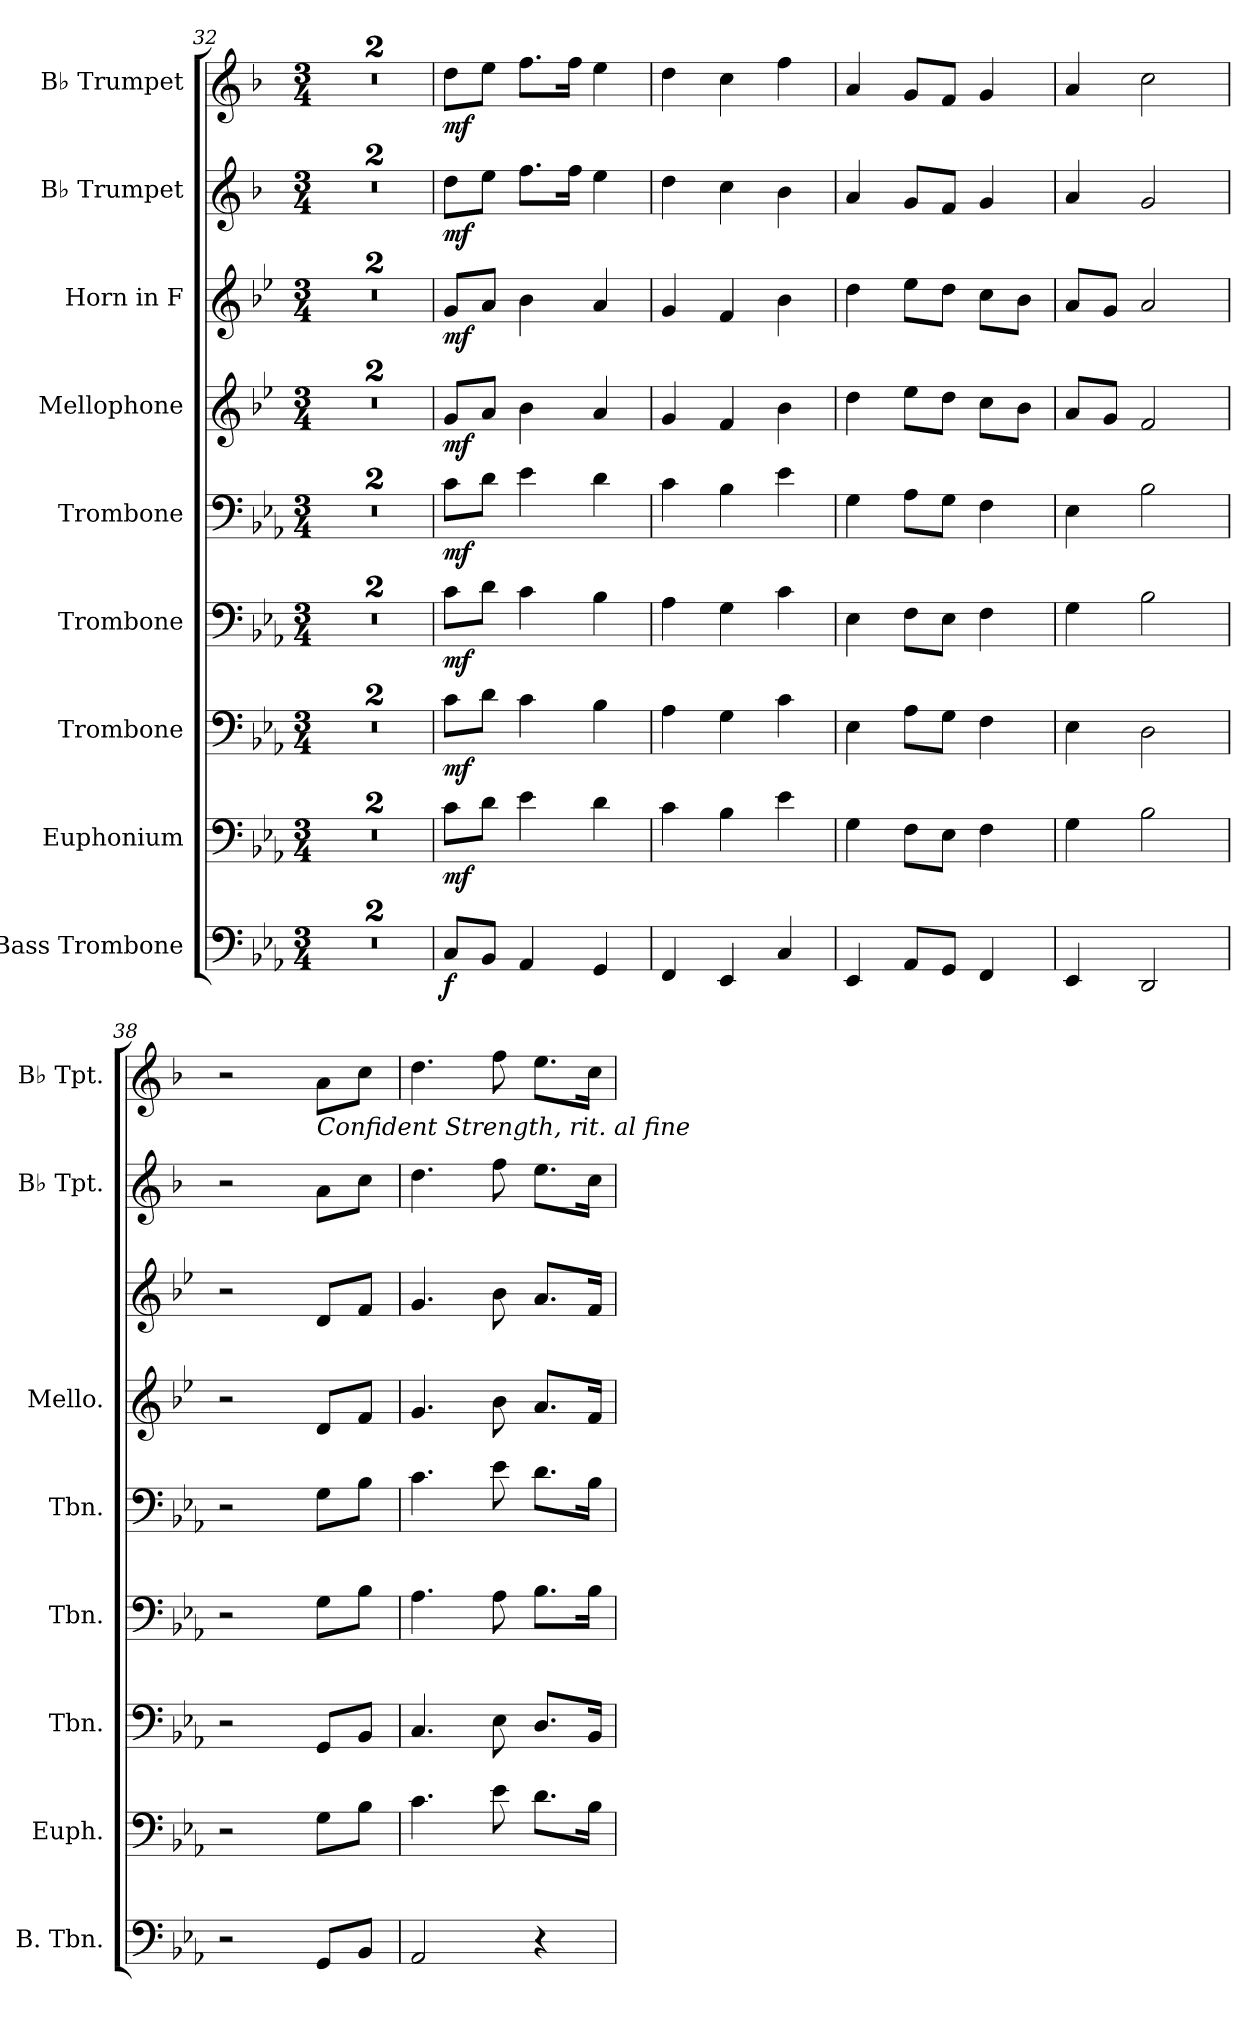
**kern	**dynam	**kern	**dynam	**kern	**dynam	**kern	**dynam	**kern	**dynam	**kern	**dynam	**kern	**dynam	**kern	**dynam	**kern	**dynam
*part9	*part9	*part8	*part8	*part7	*part7	*part6	*part6	*part5	*part5	*part4	*part4	*part3	*part3	*part2	*part2	*part1	*part1
*staff9	*staff9	*staff8	*staff8	*staff7	*staff7	*staff6	*staff6	*staff5	*staff5	*staff4	*staff4	*staff3	*staff3	*staff2	*staff2	*staff1	*staff1
*I"Bass Trombone	*	*I"Euphonium	*	*I"Trombone	*	*I"Trombone	*	*I"Trombone	*	*I"Mellophone	*	*I"Horn in F	*	*I"B♭ Trumpet	*	*I"B♭ Trumpet	*
*I'B. Tbn.	*	*I'Euph.	*	*I'Tbn.	*	*I'Tbn.	*	*I'Tbn.	*	*I'Mello.	*	*	*	*I'B♭ Tpt.	*	*I'B♭ Tpt.	*
*clefF4	*	*clefF4	*	*clefF4	*	*clefF4	*	*clefF4	*	*clefG2	*	*clefG2	*	*clefG2	*	*clefG2	*
*	*	*	*	*	*	*	*	*	*	*ITrd4c7	*	*ITrd4c7	*	*ITrd1c2	*	*ITrd1c2	*
*k[b-e-a-]	*	*k[b-e-a-]	*	*k[b-e-a-]	*	*k[b-e-a-]	*	*k[b-e-a-]	*	*k[b-e-a-]	*	*k[b-e-a-]	*	*k[b-e-a-]	*	*k[b-e-a-]	*
*M3/4	*	*M3/4	*	*M3/4	*	*M3/4	*	*M3/4	*	*M3/4	*	*M3/4	*	*M3/4	*	*M3/4	*
=32	=32	=32	=32	=32	=32	=32	=32	=32	=32	=32	=32	=32	=32	=32	=32	=32	=32
2.r	.	2.r	.	2.r	.	2.r	.	2.r	.	2.r	.	2.r	.	2.r	.	2.r	.
=33	=33	=33	=33	=33	=33	=33	=33	=33	=33	=33	=33	=33	=33	=33	=33	=33	=33
2.r	.	2.r	.	2.r	.	2.r	.	2.r	.	2.r	.	2.r	.	2.r	.	2.r	.
=34	=34	=34	=34	=34	=34	=34	=34	=34	=34	=34	=34	=34	=34	=34	=34	=34	=34
!	!LO:DY:b	!	!LO:DY:b	!	!LO:DY:b	!	!LO:DY:b	!	!LO:DY:b	!	!LO:DY:b	!	!LO:DY:b	!	!LO:DY:b	!	!LO:DY:b
8C/L	f	8c\L	mf	8c\L	mf	8c\L	mf	8c\L	mf	8c/L	mf	8c/L	mf	8cc\L	mf	8cc\L	mf
8BB-/J	.	8d\J	.	8d\J	.	8d\J	.	8d\J	.	8d/J	.	8d/J	.	8dd\J	.	8dd\J	.
4AA-/	.	4e-\	.	4c\	.	4c\	.	4e-\	.	4e-\	.	4e-\	.	8.ee-\L	.	8.ee-\L	.
.	.	.	.	.	.	.	.	.	.	.	.	.	.	16ee-\Jk	.	16ee-\Jk	.
4GG/	.	4d\	.	4B-\	.	4B-\	.	4d\	.	4d/	.	4d/	.	4dd\	.	4dd\	.
=35	=35	=35	=35	=35	=35	=35	=35	=35	=35	=35	=35	=35	=35	=35	=35	=35	=35
4FF/	.	4c\	.	4A-\	.	4A-\	.	4c\	.	4c/	.	4c/	.	4cc\	.	4cc\	.
4EE-/	.	4B-\	.	4G\	.	4G\	.	4B-\	.	4B-/	.	4B-/	.	4b-\	.	4b-\	.
4C/	.	4e-\	.	4c\	.	4c\	.	4e-\	.	4e-\	.	4e-\	.	4a-\	.	4ee-\	.
=36	=36	=36	=36	=36	=36	=36	=36	=36	=36	=36	=36	=36	=36	=36	=36	=36	=36
4EE-/	.	4G\	.	4E-\	.	4E-\	.	4G\	.	4g\	.	4g\	.	4g/	.	4g/	.
8AA-/L	.	8F\L	.	8A-\L	.	8F\L	.	8A-\L	.	8a-\L	.	8a-\L	.	8f/L	.	8f/L	.
8GG/J	.	8E-\J	.	8G\J	.	8E-\J	.	8G\J	.	8g\J	.	8g\J	.	8e-/J	.	8e-/J	.
4FF/	.	4F\	.	4F\	.	4F\	.	4F\	.	8f\L	.	8f\L	.	4f/	.	4f/	.
.	.	.	.	.	.	.	.	.	.	8e-\J	.	8e-\J	.	.	.	.	.
=37	=37	=37	=37	=37	=37	=37	=37	=37	=37	=37	=37	=37	=37	=37	=37	=37	=37
4EE-/	.	4G\	.	4E-\	.	4G\	.	4E-\	.	8d/L	.	8d/L	.	4g/	.	4g/	.
.	.	.	.	.	.	.	.	.	.	8c/J	.	8c/J	.	.	.	.	.
2DD/	.	2B-\	.	2D\	.	2B-\	.	2B-\	.	2B-/	.	2d/	.	2f/	.	2b-\	.
=38	=38	=38	=38	=38	=38	=38	=38	=38	=38	=38	=38	=38	=38	=38	=38	=38	=38
2r	.	2r	.	2r	.	2r	.	2r	.	2r	.	2r	.	2r	.	2r	.
!	!	!	!	!	!	!	!	!	!	!	!	!	!	!	!	!LO:TX:b:i:t=Confident Strength, rit. al fine	!
8GG/L	.	8G\L	.	8GG/L	.	8G\L	.	8G\L	.	8G/L	.	8G/L	.	8g\L	.	8g\L	.
8BB-/J	.	8B-\J	.	8BB-/J	.	8B-\J	.	8B-\J	.	8B-/J	.	8B-/J	.	8b-\J	.	8b-\J	.
=39	=39	=39	=39	=39	=39	=39	=39	=39	=39	=39	=39	=39	=39	=39	=39	=39	=39
2AA-/	.	4.c\	.	4.C/	.	4.A-\	.	4.c\	.	4.c/	.	4.c/	.	4.cc\	.	4.cc\	.
.	.	8e-\	.	8E-\	.	8A-\	.	8e-\	.	8e-\	.	8e-\	.	8ee-\	.	8ee-\	.
4r	.	8.d\L	.	8.D/L	.	8.B-\L	.	8.d\L	.	8.d/L	.	8.d/L	.	8.dd\L	.	8.dd\L	.
.	.	16B-\Jk	.	16BB-/Jk	.	16B-\Jk	.	16B-\Jk	.	16B-/Jk	.	16B-/Jk	.	16b-\Jk	.	16b-\Jk	.
=	=	=	=	=	=	=	=	=	=	=	=	=	=	=	=	=	=
*-	*-	*-	*-	*-	*-	*-	*-	*-	*-	*-	*-	*-	*-	*-	*-	*-	*-
